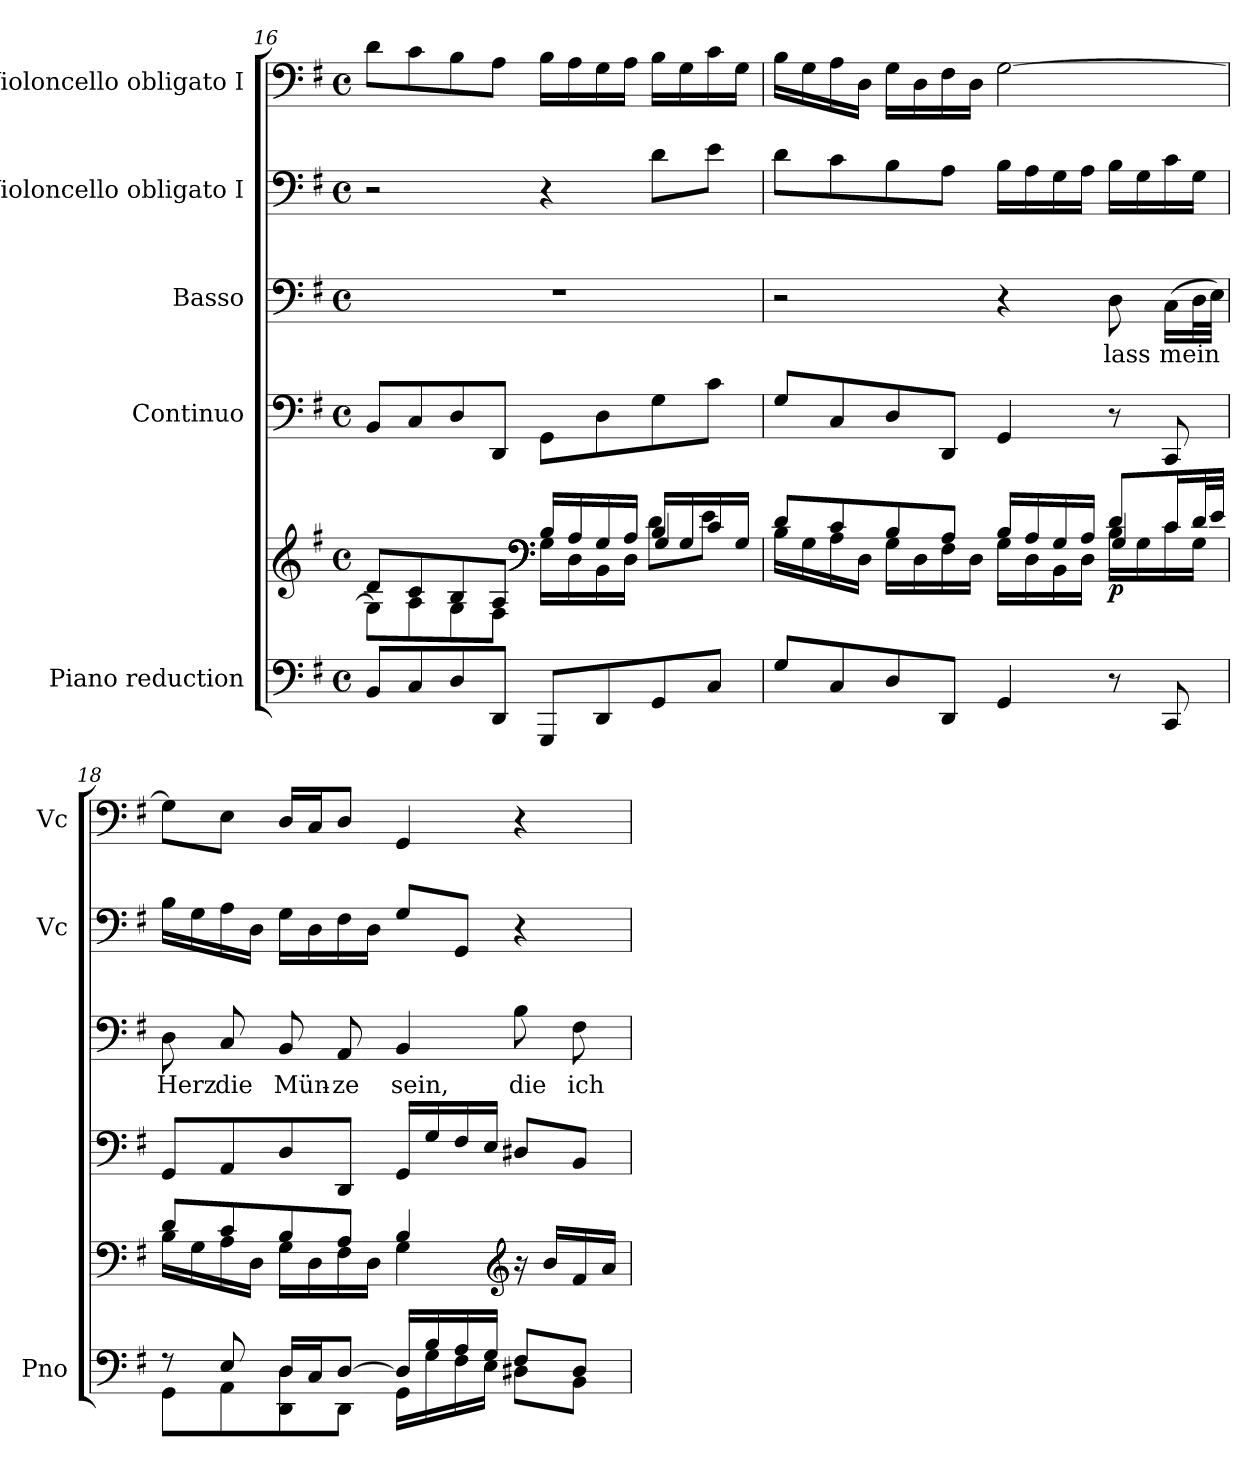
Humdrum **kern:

**kern	**kern	**dynam	**kern	**kern	**text	**kern	**kern
*part5	*part5	*part5	*part4	*part3	*part3	*part2	*part1
*staff6	*staff5	*staff5/6	*staff4	*staff3	*staff3	*staff2	*staff1
*I"Piano reduction	*	*	*I"Continuo	*I"Basso	*	*I"Violoncello obligato I	*I"Violoncello obligato I
*I'Pno	*	*	*	*	*	*I'Vc	*I'Vc
!!LO:LB:g=z
*clefF4	*clefG2	*	*clefF4	*clefF4	*	*clefF4	*clefF4
*	*	*	*ITrd7c12	*	*	*	*
*k[f#]	*k[f#]	*	*k[f#]	*k[f#]	*	*k[f#]	*k[f#]
*M4/4	*M4/4	*	*M4/4	*M4/4	*	*M4/4	*M4/4
*met(c)	*met(c)	*	*met(c)	*met(c)	*	*met(c)	*met(c)
=16	=16	=16	=16	=16	=16	=16	=16
*	*^	*	*	*	*	*	*
*	*	*^	*	*	*	*	*	*
8BB/L	8d/L	8G\L]	2ryy	.	8BBB/L	1r	.	2r	8d\L
8C/	8c/	8A\	.	.	8CC/	.	.	.	8c\
8D/	8B/	8G\	.	.	8DD/	.	.	.	8B\
8DD/J	8A/J	8F#\J	.	.	8DDD/J	.	.	.	8A\J
*	*clefF4	*	*	*	*	*	*	*	*
8GGG/L	16B/LL	16G\LL	4ryy	.	8GGG\L	.	.	4r	16B\LL
.	16A/	16D\	.	.	.	.	.	.	16A\
8DD/	16G/	16BB\	.	.	8DD\	.	.	.	16G\
.	16A/JJ	16D\JJ	.	.	.	.	.	.	16A\JJ
8GG/	16B/LL	8d\L	4G/	.	8GG\	.	.	8d\L	16B\LL
.	16G/	.	.	.	.	.	.	.	16G\
8C/J	16c/	8e\J	.	.	8C\J	.	.	8e\J	16c\
.	16G/JJ	.	.	.	.	.	.	.	16G\JJ
=17	=17	=17	=17	=17	=17	=17	=17	=17	=17
8G/L	8d/L	16B\LL	2ryy	.	8GG/L	2r	.	8d\L	16B\LL
.	.	16G\	.	.	.	.	.	.	16G\
8C/	8c/	16A\	.	.	8CC/	.	.	8c\	16A\
.	.	16D\JJ	.	.	.	.	.	.	16D\JJ
8D/	8B/	16G\LL	.	.	8DD/	.	.	8B\	16G\LL
.	.	16D\	.	.	.	.	.	.	16D\
8DD/J	8A/J	16F#\	.	.	8DDD/J	.	.	8A\J	16F#\
.	.	16D\JJ	.	.	.	.	.	.	16D\JJ
4GG/	16B/LL	16G\LL	4ryy	.	4GGG/	4r	.	16B\LL	[2G\
.	16A/	16D\	.	.	.	.	.	16A\	.
.	16G/	16BB\	.	.	.	.	.	16G\	.
.	16A/JJ	16D\JJ	.	.	.	.	.	16A\JJ	.
!	!	!	!	!LO:DY:b	!	!	!LO:LY:b	!	!
8r	8d/L	16B\LL	4G/	p	8r	8D\	lass	16B\LL	.
.	.	16G\	.	.	.	.	.	16G\	.
!	!	!	!	!	!	!	!LO:LY:b	!	!
8CC/	16c/L	16c\	.	.	8CCC/	(>16C\LL	mein	16c\	.
.	32d/L	16G\JJ	.	.	.	32D\L	.	16G\JJ	.
.	32e/JJJ	.	.	.	.	32E\JJJ)	.	.	.
*	*	*v	*v	*	*	*	*	*	*
=18	=18	=18	=18	=18	=18	=18	=18	=18
*^	*	*	*	*	*	*	*	*
!	!	!	!	!	!	!	!LO:LY:b	!	!
8r	8GG\L	8d/L	16B\LL	.	8GGG/L	8D\	Herz	16B\LL	8G\L]
.	.	.	16G\	.	.	.	.	16G\	.
!	!	!	!	!	!	!	!LO:LY:b	!	!
8E/	8AA\	8c/	16A\	.	8AAA/	8C/	die	16A\	8E\J
.	.	.	16D\JJ	.	.	.	.	16D\JJ	.
!	!	!	!	!	!	!	!LO:LY:b	!	!
16D/LL	8DD\ 8D\	8B/	16G\LL	.	8DD/	8BB/	Mün-	16G\LL	16D/LL
16C/J	.	.	16D\	.	.	.	.	16D\	16C/J
!	!	!	!	!	!	!	!LO:LY:b	!	!
[8D/J	8DD\J	8A/J	16F#\	.	8DDD/J	8AA/	-ze	16F#\	8D/J
.	.	.	16D\JJ	.	.	.	.	16D\JJ	.
!	!	!	!	!	!	!	!LO:LY:b	!	!
16D/LL]	16GG\LL	4B/	4G\	.	16GGG/LL	4BB/	sein,	8G/L	4GG/
16B/	16G\	.	.	.	16GG/	.	.	.	.
16A/	16F#\	.	.	.	16FF#/	.	.	8GG/J	.
16G/JJ	16E\JJ	.	.	.	16EE/JJ	.	.	.	.
*	*	*clefG2	*	*	*	*	*	*	*
!	!	!	!	!	!	!	!LO:LY:b	!	!
8F#/L	8D#X\L	16r	16ryy	.	8DD#X/L	8B\	die	4r	4r
.	.	16b/LL	16ryy	.	.	.	.	.	.
!	!	!	!	!	!	!	!LO:LY:b	!	!
8D#/J	8BB\J	16f#/	8ryy	.	8BBB/J	8F#\	ich	.	.
.	.	16a/JJ	.	.	.	.	.	.	.
*v	*v	*	*	*	*	*	*	*	*
*	*v	*v	*	*	*	*	*	*
=	=	=	=	=	=	=	=
*-	*-	*-	*-	*-	*-	*-	*-
